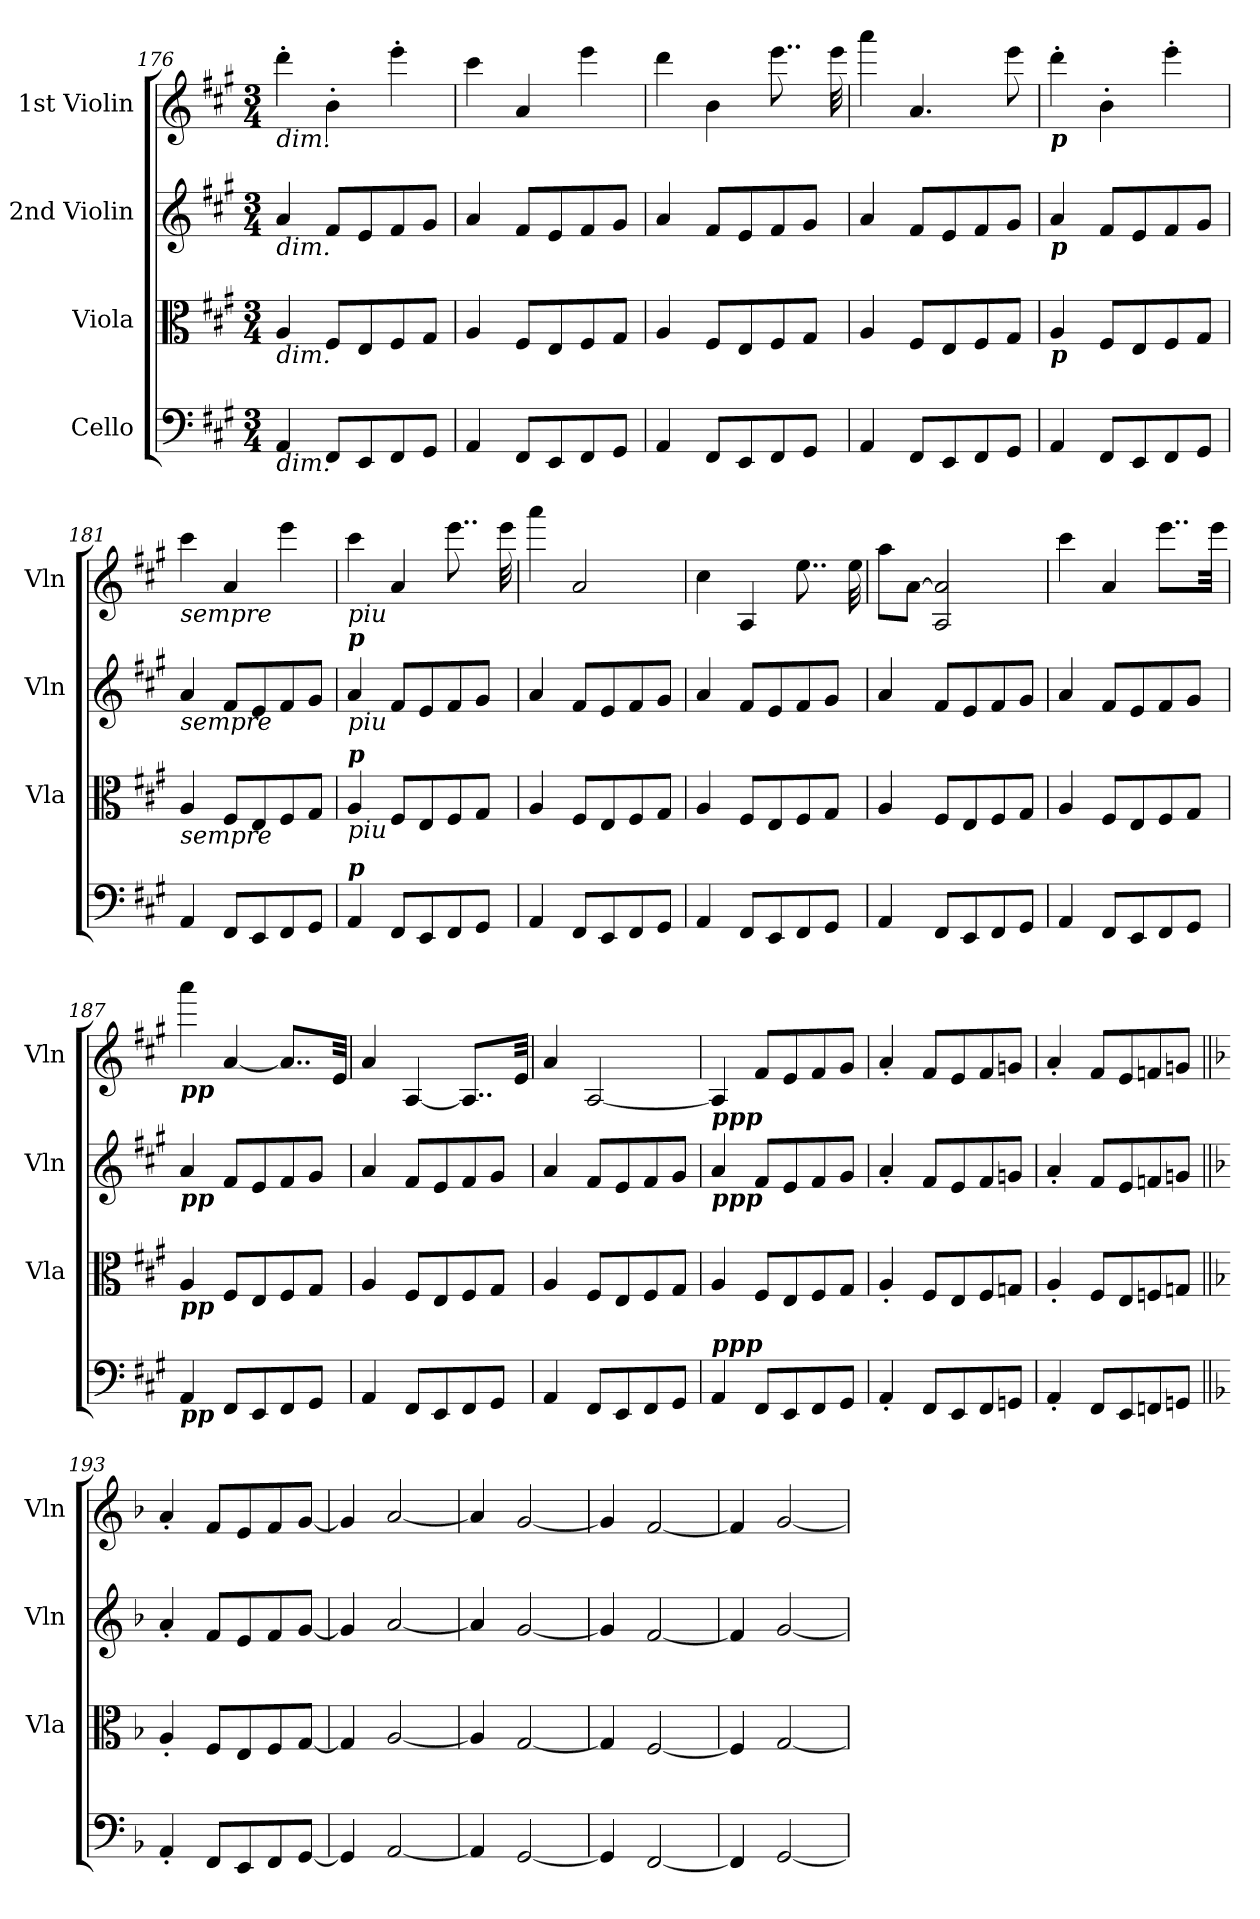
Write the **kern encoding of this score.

**kern	**kern	**kern	**kern
*part4	*part3	*part2	*part1
*staff4	*staff3	*staff2	*staff1
*I"Cello	*I"Viola	*I"2nd Violin	*I"1st Violin
*	*I'Vla	*I'Vln	*I'Vln
*clefF4	*clefC3	*clefG2	*clefG2
*k[f#c#g#]	*k[f#c#g#]	*k[f#c#g#]	*k[f#c#g#]
*A:	*A:	*A:	*A:
*M3/4	*M3/4	*M3/4	*M3/4
=176	=176	=176	=176
!	!	!	!LO:TX:b:i:t=dim.
!	!	!LO:TX:b:i:t=dim.	!
!	!LO:TX:b:i:t=dim.	!	!
!LO:TX:b:i:t=dim.	!	!	!
4AA/	4A/	4a/	4ddd'\
8FF#/L	8F#/L	8f#/L	4b'\
8EE/	8E/	8e/	.
8FF#/	8F#/	8f#/	4eee'\
8GG#/J	8G#/J	8g#/J	.
=177	=177	=177	=177
4AA/	4A/	4a/	4ccc#\
8FF#/L	8F#/L	8f#/L	4a/
8EE/	8E/	8e/	.
8FF#/	8F#/	8f#/	4eee\
8GG#/J	8G#/J	8g#/J	.
=178	=178	=178	=178
4AA/	4A/	4a/	4ddd\
8FF#/L	8F#/L	8f#/L	4b\
8EE/	8E/	8e/	.
8FF#/	8F#/	8f#/	8..eee\
8GG#/J	8G#/J	8g#/J	.
.	.	.	32eee\
=179	=179	=179	=179
4AA/	4A/	4a/	4aaa\
8FF#/L	8F#/L	8f#/L	4.a/
8EE/	8E/	8e/	.
8FF#/	8F#/	8f#/	.
8GG#/J	8G#/J	8g#/J	8eee\
!!LO:PB:g=z
=180	=180	=180	=180
!	!	!	!LO:TX:b:Bi:t=p
!	!	!LO:TX:b:Bi:t=p	!
!	!LO:TX:b:Bi:t=p	!	!
4AA/	4A/	4a/	4ddd'\
8FF#/L	8F#/L	8f#/L	4b'\
8EE/	8E/	8e/	.
8FF#/	8F#/	8f#/	4eee'\
8GG#/J	8G#/J	8g#/J	.
=181	=181	=181	=181
!	!	!	!LO:TX:b:i:t=sempre
!	!	!LO:TX:b:i:t=sempre	!
!	!LO:TX:b:i:t=sempre	!	!
4AA/	4A/	4a/	4ccc#\
8FF#/L	8F#/L	8f#/L	4a/
8EE/	8E/	8e/	.
8FF#/	8F#/	8f#/	4eee\
8GG#/J	8G#/J	8g#/J	.
=182	=182	=182	=182
!	!	!	!LO:TX:b:i:t=piu
!	!	!	!LO:TX:b:Bi:t=p
!	!	!LO:TX:b:i:t=piu	!
!	!LO:TX:b:i:t=piu	!	!
!	!LO:TX:a:Bi:t=p	!	!
!LO:TX:a:Bi:t=p	!	!	!
4AA/	4A/	4a/	4ccc#\
8FF#/L	8F#/L	8f#/L	4a/
8EE/	8E/	8e/	.
8FF#/	8F#/	8f#/	8..eee\
8GG#/J	8G#/J	8g#/J	.
.	.	.	32eee\
=183	=183	=183	=183
4AA/	4A/	4a/	4aaa\
8FF#/L	8F#/L	8f#/L	2a/
8EE/	8E/	8e/	.
8FF#/	8F#/	8f#/	.
8GG#/J	8G#/J	8g#/J	.
=184	=184	=184	=184
4AA/	4A/	4a/	4cc#\
8FF#/L	8F#/L	8f#/L	4A/
8EE/	8E/	8e/	.
8FF#/	8F#/	8f#/	8..ee\
8GG#/J	8G#/J	8g#/J	.
.	.	.	32ee\
=185	=185	=185	=185
4AA/	4A/	4a/	8aa\L
.	.	.	[8a\J
8FF#/L	8F#/L	8f#/L	2A/ 2a/]
8EE/	8E/	8e/	.
8FF#/	8F#/	8f#/	.
8GG#/J	8G#/J	8g#/J	.
!!LO:PB:g=z
=186	=186	=186	=186
4AA/	4A/	4a/	4ccc#\
8FF#/L	8F#/L	8f#/L	4a/
8EE/	8E/	8e/	.
8FF#/	8F#/	8f#/	8..eee\L
8GG#/J	8G#/J	8g#/J	.
.	.	.	32eee\Jkk
=187	=187	=187	=187
!	!	!	!LO:TX:b:Bi:t=pp
!	!	!LO:TX:b:Bi:t=pp	!
!	!LO:TX:b:Bi:t=pp	!	!
!LO:TX:b:Bi:t=pp	!	!	!
4AA/	4A/	4a/	4aaa\
8FF#/L	8F#/L	8f#/L	[4a/
8EE/	8E/	8e/	.
8FF#/	8F#/	8f#/	8..a/L]
8GG#/J	8G#/J	8g#/J	.
.	.	.	32e/Jkk
=188	=188	=188	=188
4AA/	4A/	4a/	4a/
8FF#/L	8F#/L	8f#/L	[4A/
8EE/	8E/	8e/	.
8FF#/	8F#/	8f#/	8..A/L]
8GG#/J	8G#/J	8g#/J	.
.	.	.	32e/Jkk
=189	=189	=189	=189
4AA/	4A/	4a/	4a/
8FF#/L	8F#/L	8f#/L	[2A/
8EE/	8E/	8e/	.
8FF#/	8F#/	8f#/	.
8GG#/J	8G#/J	8g#/J	.
=190	=190	=190	=190
!	!	!LO:TX:a:Bi:t=ppp	!
!	!	!LO:TX:b:Bi:t=ppp	!
!LO:TX:a:Bi:t=ppp	!	!	!
4AA/	4A/	4a/	4A/]
8FF#/L	8F#/L	8f#/L	8f#/L
8EE/	8E/	8e/	8e/
8FF#/	8F#/	8f#/	8f#/
8GG#/J	8G#/J	8g#/J	8g#/J
=191	=191	=191	=191
4AA'/	4A'/	4a'/	4a'/
8FF#/L	8F#/L	8f#/L	8f#/L
8EE/	8E/	8e/	8e/
8FF#/	8F#/	8f#/	8f#/
8GGn/J	8Gn/J	8gn/J	8gn/J
!!LO:LB:g=z
=192	=192	=192	=192
4AA'/	4A'/	4a'/	4a'/
8FF#/L	8F#/L	8f#/L	8f#/L
8EE/	8E/	8e/	8e/
8FFn/	8Fn/	8fn/	8fn/
8GGn/J	8Gn/J	8gn/J	8gn/J
=193||	=193||	=193||	=193||
*k[b-]	*k[b-]	*k[b-]	*k[b-]
*F:	*F:	*F:	*F:
4AA'/	4A'/	4a'/	4a'/
8FF/L	8F/L	8f/L	8f/L
8EE/	8E/	8e/	8e/
8FF/	8F/	8f/	8f/
[8GG/J	[8G/J	[8g/J	[8g/J
=194	=194	=194	=194
4GG/]	4G/]	4g/]	4g/]
[2AA/	[2A/	[2a/	[2a/
=195	=195	=195	=195
4AA/]	4A/]	4a/]	4a/]
[2GG/	[2G/	[2g/	[2g/
=196	=196	=196	=196
4GG/]	4G/]	4g/]	4g/]
[2FF/	[2F/	[2f/	[2f/
=197	=197	=197	=197
4FF/]	4F/]	4f/]	4f/]
[2GG/	[2G/	[2g/	[2g/
=	=	=	=
*-	*-	*-	*-
